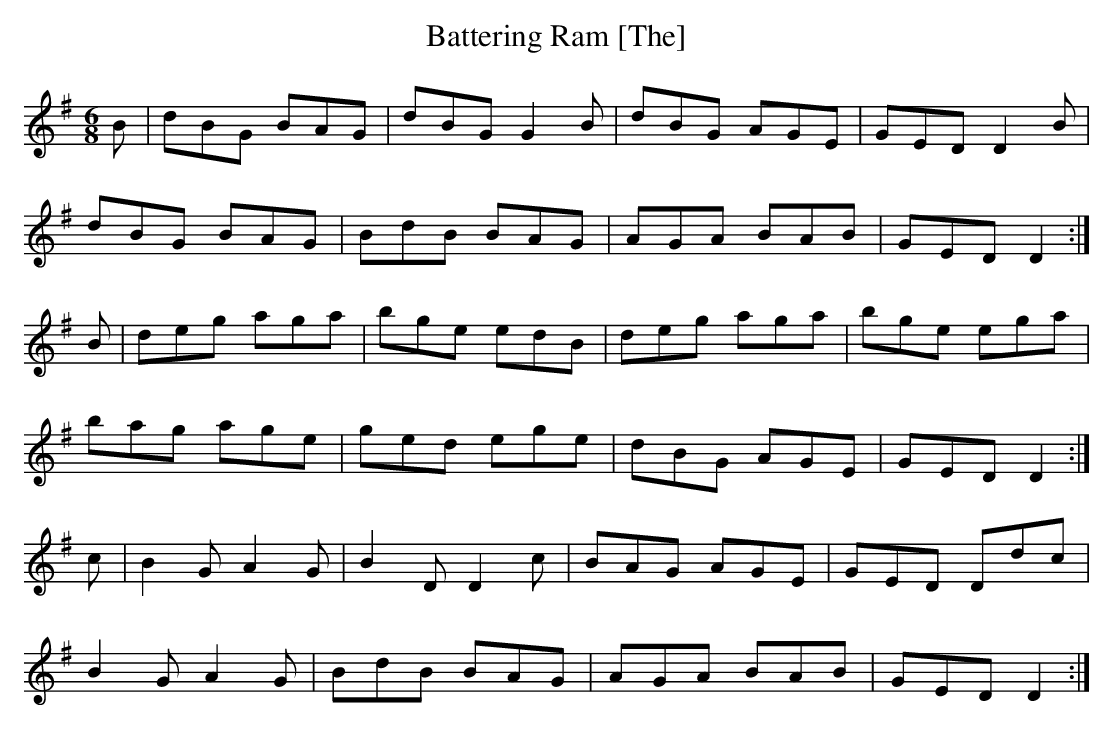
X:1
T: Battering Ram [The]
M: 6/8
L: 1/8
K: G
B|dBG BAG|dBG G2 B|dBG AGE|GED D2 B|
dBG BAG|BdB BAG|AGA BAB|GED D2 :|
B|deg aga|bge edB|deg aga|bge ega|
bag age|ged ege|dBG AGE|GED D2 :|
c|B2 G A2 G|B2 D D2 c|BAG AGE|GED Ddc|
B2 G A2 G|BdB BAG|AGA BAB|GED D2 :|
